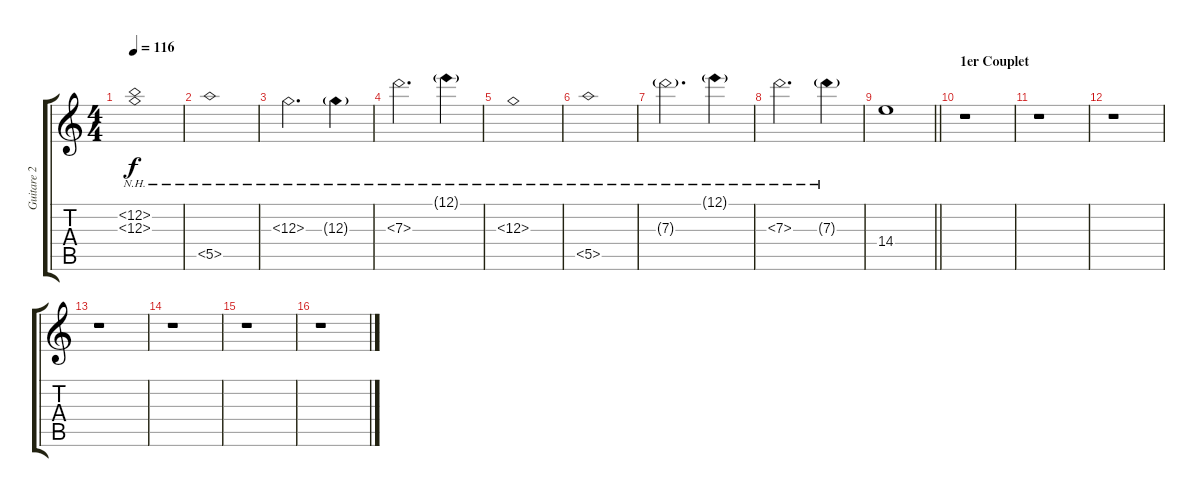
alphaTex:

\track ("Guitare 2 " "Guitare 2 ") {instrument distortionguitar}
\staff {score tabs}
\tuning (E4 B3 G3 D3 A2 E2) {hide}
\ts (4 4)
\tempo 116
\clef g2
\ks c
(12.2{nh} 12.3{nh}).1{dy f} |
5.5{nh}.1 |
12.3{nh}.2{d} 12.3{nh g}.4 |
7.3{nh}.2{d} 12.1{nh g}.4 |
12.3{nh}.1 |
5.5{nh}.1 |
7.3{nh g}.2{d} 12.1{nh g}.4 |
7.3{nh}.2{d} 7.3{nh g}.4 |
\barLineRight lightlight
14.4.1 |
\section ("" "1er Couplet")
r.1 |
r.1 |
r.1 |
r.1 |
r.1 |
r.1 |
r.1
